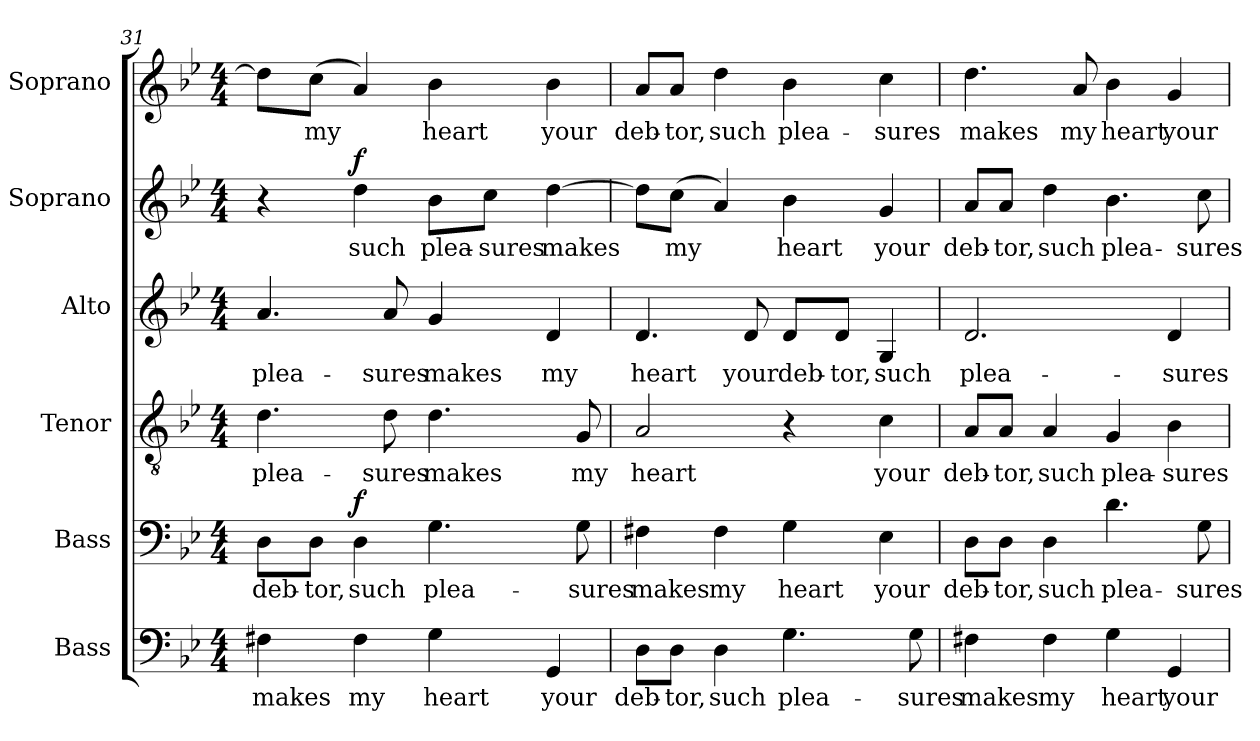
**kern	**text	**kern	**text	**dynam	**kern	**text	**kern	**text	**kern	**text	**dynam	**kern	**text
*part6	*part6	*part5	*part5	*part5	*part4	*part4	*part3	*part3	*part2	*part2	*part2	*part1	*part1
*staff6	*staff6	*staff5	*staff5	*staff5	*staff4	*staff4	*staff3	*staff3	*staff2	*staff2	*staff2	*staff1	*staff1
*I"Bass	*	*I"Bass	*	*	*I"Tenor	*	*I"Alto	*	*I"Soprano	*	*	*I"Soprano	*
*I'B.	*	*I'B.	*	*	*I'T.	*	*I'A.	*	*I'S.	*	*	*I'S.	*
!!LO:LB:g=z
*clefF4	*	*clefF4	*	*	*clefGv2	*	*clefG2	*	*clefG2	*	*	*clefG2	*
*	*	*	*	*	*ITrd7c12	*	*	*	*	*	*	*	*
*k[b-e-]	*	*k[b-e-]	*	*	*k[b-e-]	*	*k[b-e-]	*	*k[b-e-]	*	*	*k[b-e-]	*
*B-:	*	*B-:	*	*	*B-:	*	*B-:	*	*B-:	*	*	*B-:	*
*M4/4	*	*M4/4	*	*	*M4/4	*	*M4/4	*	*M4/4	*	*	*M4/4	*
=31	=31	=31	=31	=31	=31	=31	=31	=31	=31	=31	=31	=31	=31
!	!LO:LY:b:color=#000000	!	!	!	!	!	!	!	!	!	!	!	!
!	!	!	!LO:LY:b:color=#000000	!	!	!	!	!	!	!	!	!	!
!	!	!	!	!	!	!LO:LY:b:color=#000000	!	!	!	!	!	!	!
!	!	!	!	!	!	!	!	!LO:LY:b:color=#000000	!	!	!	!	!
4F#Xi\	makes	8Di\L	deb-	.	4.Di\	plea-	4.ai/	plea-	4r	.	.	8ddi\L]	.
!	!	!	!LO:LY:b:color=#000000	!	!	!	!	!	!	!	!	!	!
!	!	!	!	!	!	!	!	!	!	!	!	!	!LO:LY:b:color=#000000
.	.	8Di\J	-tor,	.	.	.	.	.	.	.	.	(8cci\J	my
!	!LO:LY:b:color=#000000	!	!	!	!	!	!	!	!	!	!	!	!
!	!	!	!LO:LY:b:color=#000000	!	!	!	!	!	!	!	!	!	!
!	!	!	!	!	!	!	!	!	!	!LO:LY:b:color=#000000	!	!	!
4F#i\	my	4Di\	such	f	.	.	.	.	4ddi\	such	f	4ai/)	.
!	!	!	!	!	!	!LO:LY:b:color=#000000	!	!	!	!	!	!	!
!	!	!	!	!	!	!	!	!LO:LY:b:color=#000000	!	!	!	!	!
.	.	.	.	.	8Di\	-sures	8ai/	-sures	.	.	.	.	.
!	!LO:LY:b:color=#000000	!	!	!	!	!	!	!	!	!	!	!	!
!	!	!	!LO:LY:b:color=#000000	!	!	!	!	!	!	!	!	!	!
!	!	!	!	!	!	!LO:LY:b:color=#000000	!	!	!	!	!	!	!
!	!	!	!	!	!	!	!	!LO:LY:b:color=#000000	!	!	!	!	!
!	!	!	!	!	!	!	!	!	!	!LO:LY:b:color=#000000	!	!	!
!	!	!	!	!	!	!	!	!	!	!	!	!	!LO:LY:b:color=#000000
4Gi\	heart	4.Gi\	plea-	.	4.Di\	makes	4gi/	makes	8b-i\L	plea-	.	4b-i\	heart
!	!	!	!	!	!	!	!	!	!	!LO:LY:b:color=#000000	!	!	!
.	.	.	.	.	.	.	.	.	8cci\J	-sures	.	.	.
!	!LO:LY:b:color=#000000	!	!	!	!	!	!	!	!	!	!	!	!
!	!	!	!	!	!	!	!	!LO:LY:b:color=#000000	!	!	!	!	!
!	!	!	!	!	!	!	!	!	!	!LO:LY:b:color=#000000	!	!	!
!	!	!	!	!	!	!	!	!	!	!	!	!	!LO:LY:b:color=#000000
4GGi/	your	.	.	.	.	.	4di/	my	[4ddi\	makes	.	4b-i\	your
!	!	!	!LO:LY:b:color=#000000	!	!	!	!	!	!	!	!	!	!
!	!	!	!	!	!	!LO:LY:b:color=#000000	!	!	!	!	!	!	!
.	.	8Gi\	-sures	.	8GGi/	my	.	.	.	.	.	.	.
=32	=32	=32	=32	=32	=32	=32	=32	=32	=32	=32	=32	=32	=32
!	!LO:LY:b:color=#000000	!	!	!	!	!	!	!	!	!	!	!	!
!	!	!	!LO:LY:b:color=#000000	!	!	!	!	!	!	!	!	!	!
!	!	!	!	!	!	!LO:LY:b:color=#000000	!	!	!	!	!	!	!
!	!	!	!	!	!	!	!	!LO:LY:b:color=#000000	!	!	!	!	!
!	!	!	!	!	!	!	!	!	!	!	!	!	!LO:LY:b:color=#000000
8Di\L	deb-	4F#Xi\	makes	.	2AAi/	heart	4.di/	heart	8ddi\L]	.	.	8ai/L	deb-
!	!LO:LY:b:color=#000000	!	!	!	!	!	!	!	!	!	!	!	!
!	!	!	!	!	!	!	!	!	!	!LO:LY:b:color=#000000	!	!	!
!	!	!	!	!	!	!	!	!	!	!	!	!	!LO:LY:b:color=#000000
8Di\J	-tor,	.	.	.	.	.	.	.	(8cci\J	my	.	8ai/J	-tor,
!	!LO:LY:b:color=#000000	!	!	!	!	!	!	!	!	!	!	!	!
!	!	!	!LO:LY:b:color=#000000	!	!	!	!	!	!	!	!	!	!
!	!	!	!	!	!	!	!	!	!	!	!	!	!LO:LY:b:color=#000000
4Di\	such	4F#i\	my	.	.	.	.	.	4ai/)	.	.	4ddi\	such
!	!	!	!	!	!	!	!	!LO:LY:b:color=#000000	!	!	!	!	!
.	.	.	.	.	.	.	8di/	your	.	.	.	.	.
!	!LO:LY:b:color=#000000	!	!	!	!	!	!	!	!	!	!	!	!
!	!	!	!LO:LY:b:color=#000000	!	!	!	!	!	!	!	!	!	!
!	!	!	!	!	!	!	!	!LO:LY:b:color=#000000	!	!	!	!	!
!	!	!	!	!	!	!	!	!	!	!LO:LY:b:color=#000000	!	!	!
!	!	!	!	!	!	!	!	!	!	!	!	!	!LO:LY:b:color=#000000
4.Gi\	plea-	4Gi\	heart	.	4r	.	8di/L	deb-	4b-i\	heart	.	4b-i\	plea-
!	!	!	!	!	!	!	!	!LO:LY:b:color=#000000	!	!	!	!	!
.	.	.	.	.	.	.	8di/J	-tor,	.	.	.	.	.
!	!	!	!LO:LY:b:color=#000000	!	!	!	!	!	!	!	!	!	!
!	!	!	!	!	!	!LO:LY:b:color=#000000	!	!	!	!	!	!	!
!	!	!	!	!	!	!	!	!LO:LY:b:color=#000000	!	!	!	!	!
!	!	!	!	!	!	!	!	!	!	!LO:LY:b:color=#000000	!	!	!
!	!	!	!	!	!	!	!	!	!	!	!	!	!LO:LY:b:color=#000000
.	.	4E-i\	your	.	4Ci\	your	4Gi/	such	4gi/	your	.	4cci\	-sures
!	!LO:LY:b:color=#000000	!	!	!	!	!	!	!	!	!	!	!	!
8Gi\	-sures	.	.	.	.	.	.	.	.	.	.	.	.
=33	=33	=33	=33	=33	=33	=33	=33	=33	=33	=33	=33	=33	=33
!	!LO:LY:b:color=#000000	!	!	!	!	!	!	!	!	!	!	!	!
!	!	!	!LO:LY:b:color=#000000	!	!	!	!	!	!	!	!	!	!
!	!	!	!	!	!	!LO:LY:b:color=#000000	!	!	!	!	!	!	!
!	!	!	!	!	!	!	!	!LO:LY:b:color=#000000	!	!	!	!	!
!	!	!	!	!	!	!	!	!	!	!LO:LY:b:color=#000000	!	!	!
!	!	!	!	!	!	!	!	!	!	!	!	!	!LO:LY:b:color=#000000
4F#Xi\	makes	8Di\L	deb-	.	8AAi/L	deb-	2.di/	plea-	8ai/L	deb-	.	4.ddi\	makes
!	!	!	!LO:LY:b:color=#000000	!	!	!	!	!	!	!	!	!	!
!	!	!	!	!	!	!LO:LY:b:color=#000000	!	!	!	!	!	!	!
!	!	!	!	!	!	!	!	!	!	!LO:LY:b:color=#000000	!	!	!
.	.	8Di\J	-tor,	.	8AAi/J	-tor,	.	.	8ai/J	-tor,	.	.	.
!	!LO:LY:b:color=#000000	!	!	!	!	!	!	!	!	!	!	!	!
!	!	!	!LO:LY:b:color=#000000	!	!	!	!	!	!	!	!	!	!
!	!	!	!	!	!	!LO:LY:b:color=#000000	!	!	!	!	!	!	!
!	!	!	!	!	!	!	!	!	!	!LO:LY:b:color=#000000	!	!	!
4F#i\	my	4Di\	such	.	4AAi/	such	.	.	4ddi\	such	.	.	.
!	!	!	!	!	!	!	!	!	!	!	!	!	!LO:LY:b:color=#000000
.	.	.	.	.	.	.	.	.	.	.	.	8ai/	my
!	!LO:LY:b:color=#000000	!	!	!	!	!	!	!	!	!	!	!	!
!	!	!	!LO:LY:b:color=#000000	!	!	!	!	!	!	!	!	!	!
!	!	!	!	!	!	!LO:LY:b:color=#000000	!	!	!	!	!	!	!
!	!	!	!	!	!	!	!	!	!	!LO:LY:b:color=#000000	!	!	!
!	!	!	!	!	!	!	!	!	!	!	!	!	!LO:LY:b:color=#000000
4Gi\	heart	4.di\	plea-	.	4GGi/	plea-	.	.	4.b-i\	plea-	.	4b-i\	heart
!	!LO:LY:b:color=#000000	!	!	!	!	!	!	!	!	!	!	!	!
!	!	!	!	!	!	!LO:LY:b:color=#000000	!	!	!	!	!	!	!
!	!	!	!	!	!	!	!	!LO:LY:b:color=#000000	!	!	!	!	!
!	!	!	!	!	!	!	!	!	!	!	!	!	!LO:LY:b:color=#000000
4GGi/	your	.	.	.	4BB-i\	-sures	4di/	-sures	.	.	.	4gi/	your
!	!	!	!LO:LY:b:color=#000000	!	!	!	!	!	!	!	!	!	!
!	!	!	!	!	!	!	!	!	!	!LO:LY:b:color=#000000	!	!	!
.	.	8Gi\	-sures	.	.	.	.	.	8cci\	-sures	.	.	.
=	=	=	=	=	=	=	=	=	=	=	=	=	=
*-	*-	*-	*-	*-	*-	*-	*-	*-	*-	*-	*-	*-	*-
